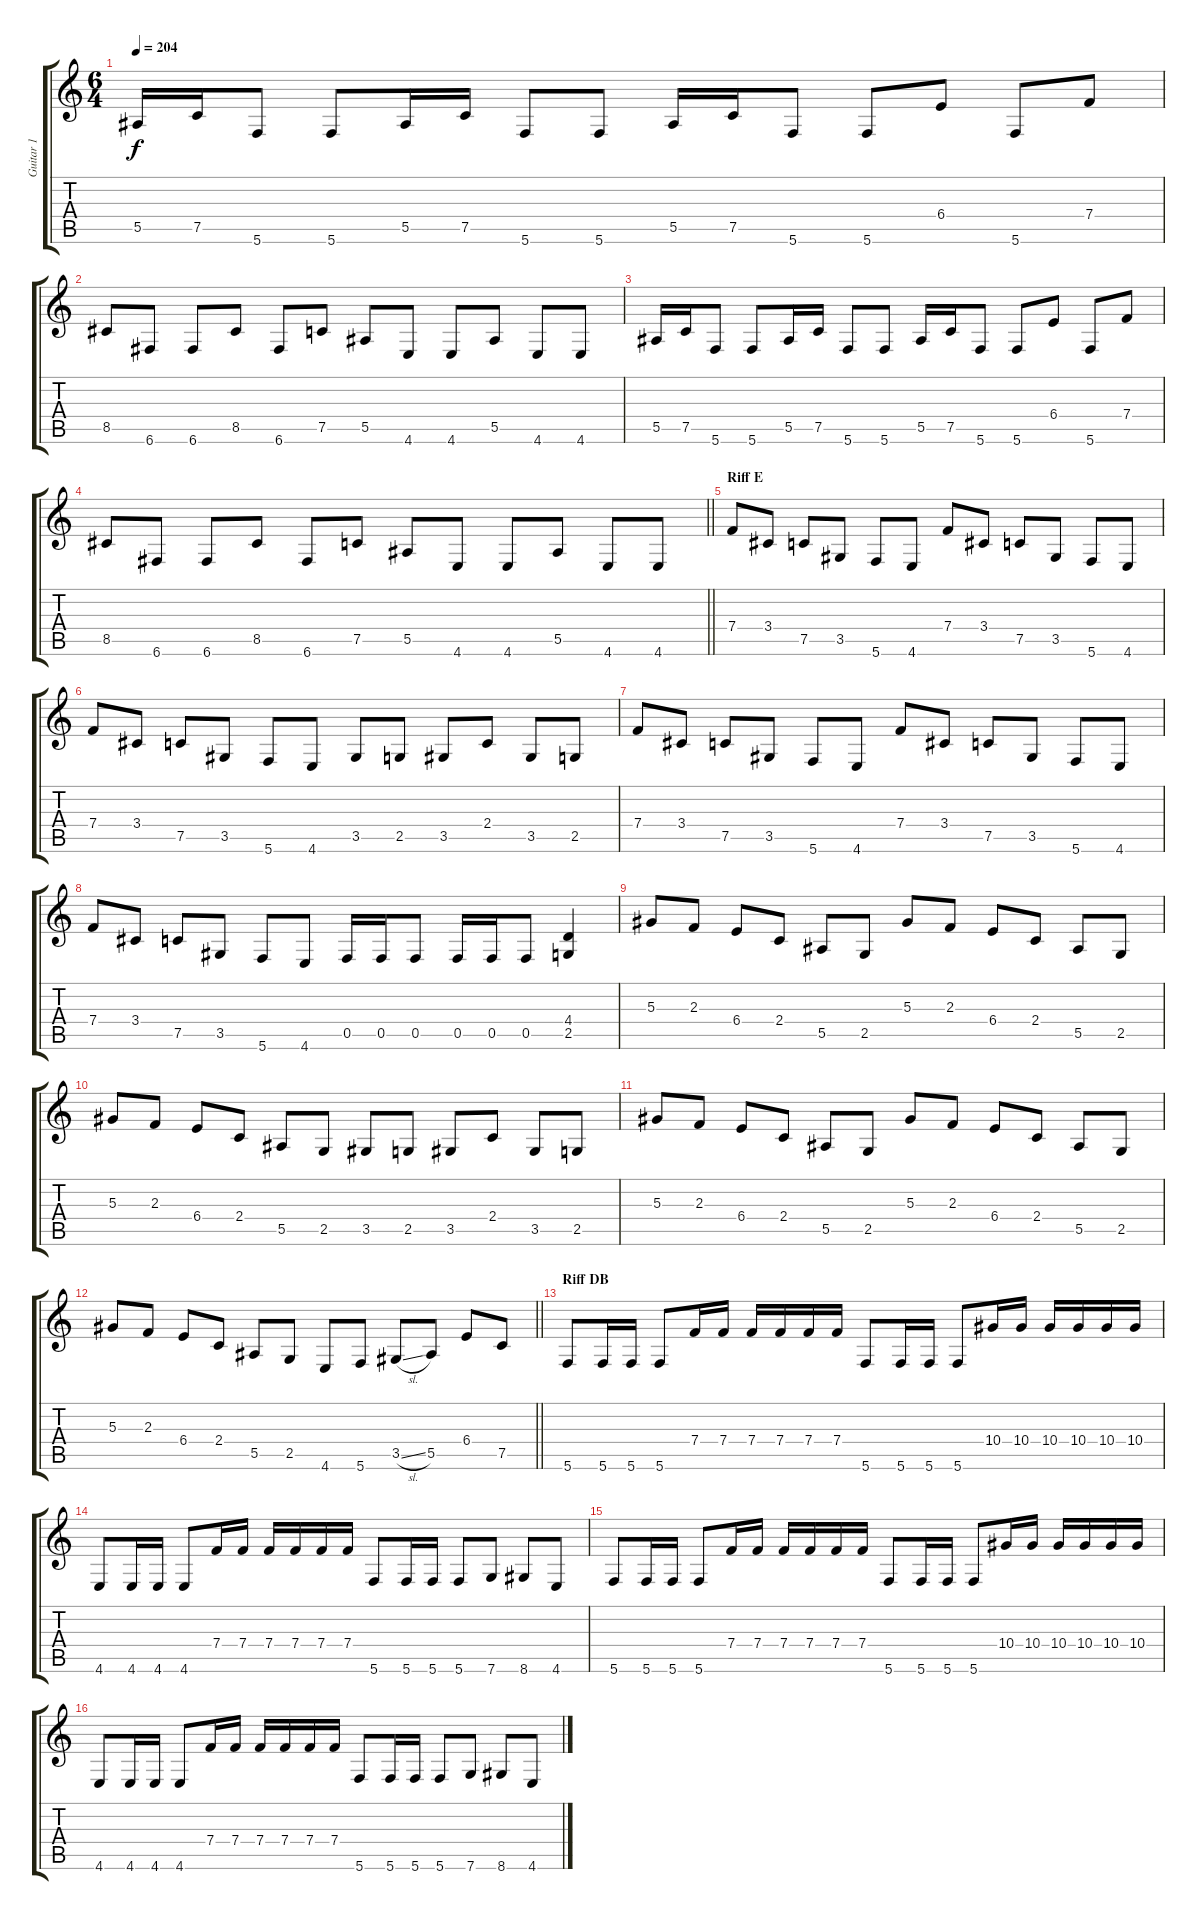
\track ("Guitar 1" "Guitar 1") {instrument distortionguitar}
\staff {score tabs}
\tuning (C4 G3 Eb3 Bb2 F2 C2) {hide}
\ts (6 4)
\tempo 204
\clef g2
\ks c
5.5.16{dy f} 7.5.16 5.6.8 5.6.8 5.5.16 7.5.16 5.6.8 5.6.8 5.5.16 7.5.16 5.6.8 5.6.8 6.4.8 5.6.8 7.4.8 |
8.5.8 6.6.8 6.6.8 8.5.8 6.6.8 7.5.8 5.5.8 4.6.8 4.6.8 5.5.8 4.6.8 4.6.8 |
5.5.16 7.5.16 5.6.8 5.6.8 5.5.16 7.5.16 5.6.8 5.6.8 5.5.16 7.5.16 5.6.8 5.6.8 6.4.8 5.6.8 7.4.8 |
\barLineRight lightlight
8.5.8 6.6.8 6.6.8 8.5.8 6.6.8 7.5.8 5.5.8 4.6.8 4.6.8 5.5.8 4.6.8 4.6.8 |
\section ("" "Riff E")
7.4.8{balance 0} 3.4.8 7.5.8 3.5.8 5.6.8 4.6.8 7.4.8 3.4.8 7.5.8 3.5.8 5.6.8 4.6.8 |
7.4.8 3.4.8 7.5.8 3.5.8 5.6.8 4.6.8 3.5.8 2.5.8 3.5.8 2.4.8 3.5.8 2.5.8 |
7.4.8 3.4.8 7.5.8 3.5.8 5.6.8 4.6.8 7.4.8 3.4.8 7.5.8 3.5.8 5.6.8 4.6.8 |
7.4.8 3.4.8 7.5.8 3.5.8 5.6.8 4.6.8 0.5.16 0.5.16 0.5.8 0.5.16 0.5.16 0.5.8 (4.4 2.5).4 |
5.3.8 2.3.8 6.4.8 2.4.8 5.5.8 2.5.8 5.3.8 2.3.8 6.4.8 2.4.8 5.5.8 2.5.8 |
5.3.8 2.3.8 6.4.8 2.4.8 5.5.8 2.5.8 3.5.8 2.5.8 3.5.8 2.4.8 3.5.8 2.5.8 |
5.3.8 2.3.8 6.4.8 2.4.8 5.5.8 2.5.8 5.3.8 2.3.8 6.4.8 2.4.8 5.5.8 2.5.8 |
\barLineRight lightlight
5.3.8 2.3.8 6.4.8 2.4.8 5.5.8 2.5.8 4.6.8 5.6.8 3.5{sl}.8 5.5.8 6.4.8 7.5.8 |
\section ("" "Riff DB")
5.6.8 5.6.16 5.6.16 5.6.8 7.4.16 7.4.16 7.4.16 7.4.16 7.4.16 7.4.16 5.6.8 5.6.16 5.6.16 5.6.8 10.4.16 10.4.16 10.4.16 10.4.16 10.4.16 10.4.16 |
4.6.8 4.6.16 4.6.16 4.6.8 7.4.16 7.4.16 7.4.16 7.4.16 7.4.16 7.4.16 5.6.8 5.6.16 5.6.16 5.6.8 7.6.8 8.6.8 4.6.8 |
5.6.8 5.6.16 5.6.16 5.6.8 7.4.16 7.4.16 7.4.16 7.4.16 7.4.16 7.4.16 5.6.8 5.6.16 5.6.16 5.6.8 10.4.16 10.4.16 10.4.16 10.4.16 10.4.16 10.4.16 |
4.6.8 4.6.16 4.6.16 4.6.8 7.4.16 7.4.16 7.4.16 7.4.16 7.4.16 7.4.16 5.6.8 5.6.16 5.6.16 5.6.8 7.6.8 8.6.8 4.6.8
